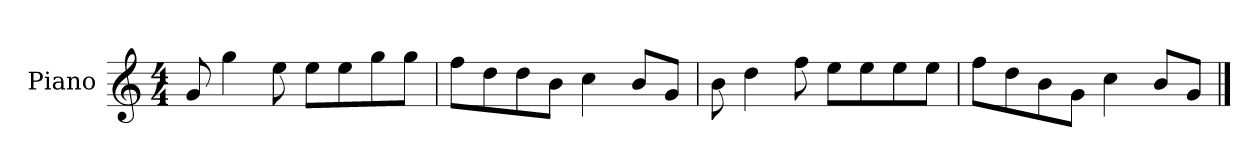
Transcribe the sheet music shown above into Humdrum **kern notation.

**kern
*part1
*staff1
*I"Piano
*I'P-no
*clefG2
*k[]
*M4/4
*MM90
=1
8g/
4gg\
8ee\
8ee\L
8ee\
8gg\
8gg\J
=2
8ff\L
8dd\
8dd\
8b\J
4cc\
8b/L
8g/J
=3
8b\
4dd\
8ff\
8ee\L
8ee\
8ee\
8ee\J
=4
8ff\L
8dd\
8b\
8g\J
4cc\
8b/L
8g/J
==
*-
